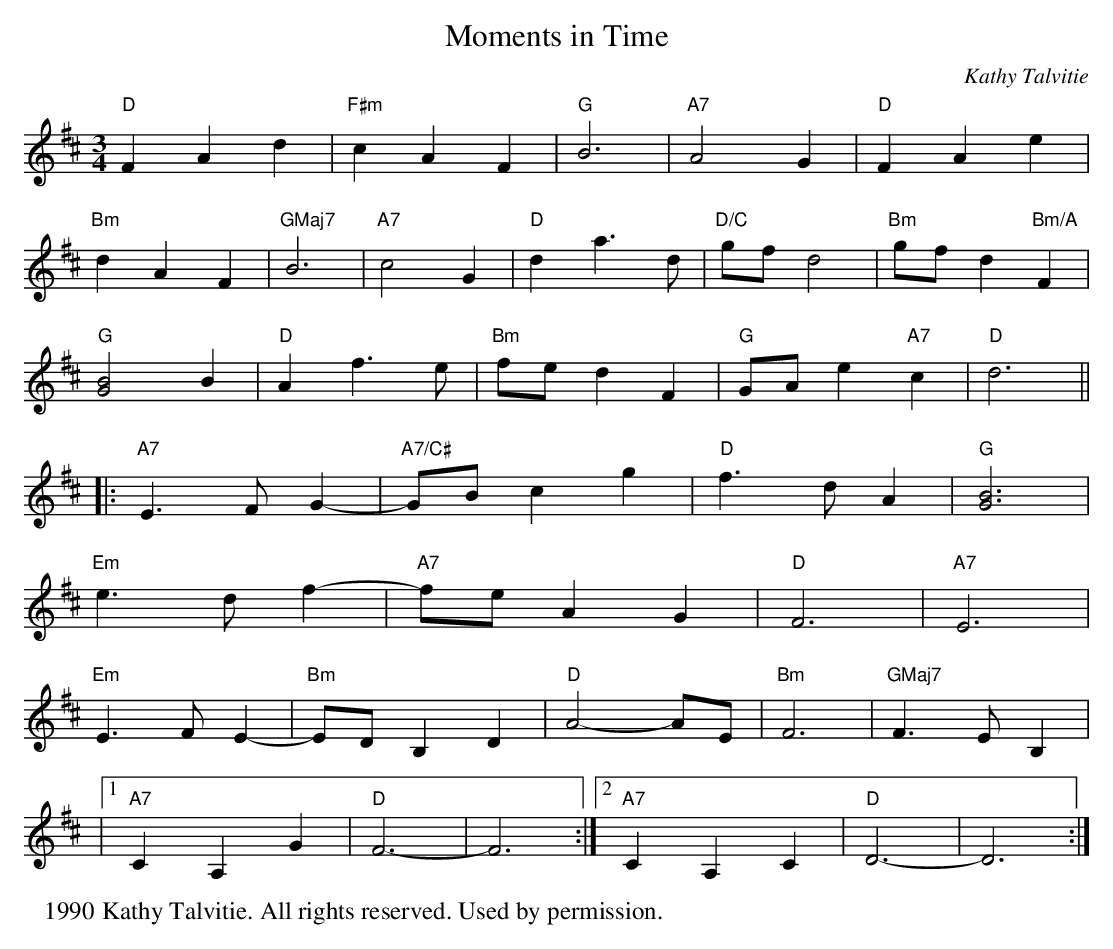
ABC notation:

X:1
T:Moments in Time
C:Kathy Talvitie
M:3/4
L:1/4
K:D
"D"FAd|"F#m"cAF|"G"B3|"A7"A2G|"D"FAe|
"Bm"dAF|"GMaj7"B3|"A7"c2G|"D"da>d|"D/C"g/f/ d2|"Bm"g/f/ d "Bm/A"F|
"G"[B2G2] B|"D"Af>e|"Bm"f/e/ dF|"G"G/A/ e"A7"c|"D"d3||
|:"A7"E>F G-|"A7/C#"G/B/ cg|"D"f>d A|"G"[B3G3]|
"Em"e>df-|"A7"f/e/ AG|"D"F3|"A7"E3|
"Em"E>F E-|"Bm"E/D/ B,D|"D"A2-A/E/|"Bm"F3|"GMaj7"F>E B,|
|1"A7"CA,G|"D"F3-|F3:|2"A7"CA,C|"D"D3-|D3:|
W:  1990 Kathy Talvitie. All rights reserved. Used by permission.
